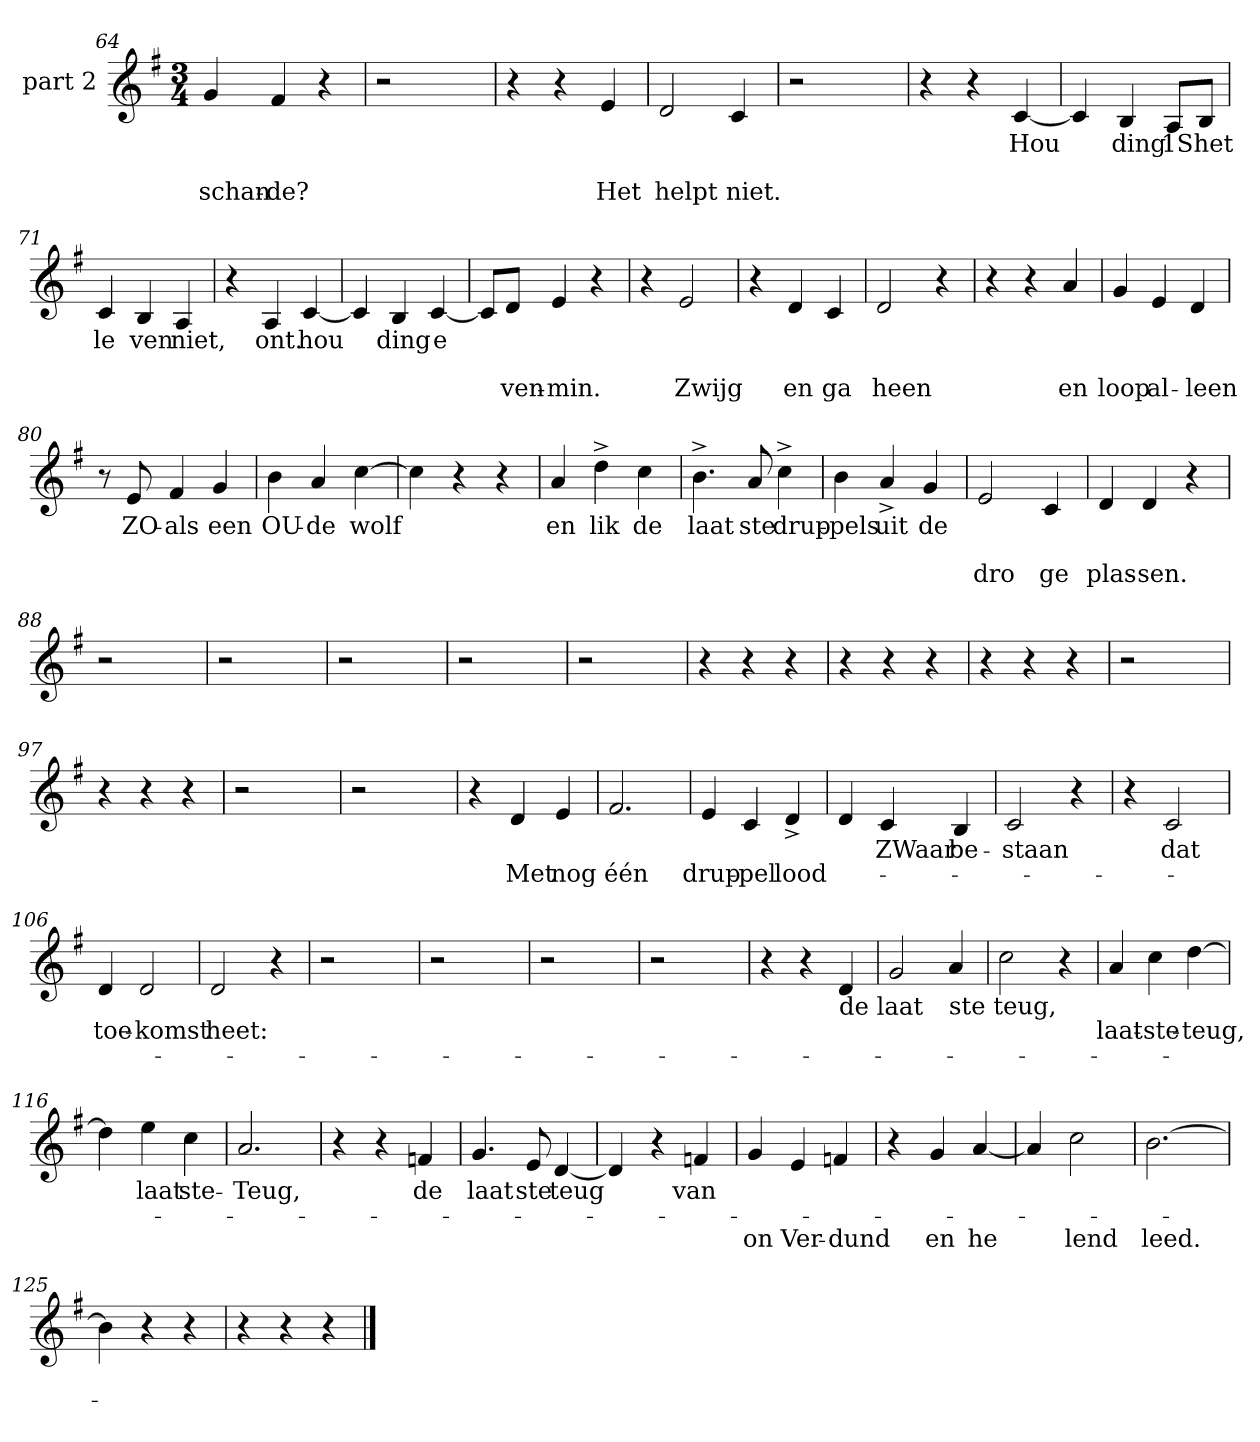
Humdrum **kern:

**kern	**text	**text	**text
*part1	*part1	*part1	*part1
*staff1	*staff1	*staff1	*staff1
*I"part 2	*	*	*
*clefG2	*	*	*
*k[f#]	*	*	*
*M3/4	*	*	*
=64	=64	=64	=64
!	!	!	!LO:LY:b
4g/	.	.	schan-
!	!	!	!LO:LY:b
4f#/	.	.	de?
4r	.	.	.
=65	=65	=65	=65
2r	.	.	.
4ryy	.	.	.
=66	=66	=66	=66
4r	.	.	.
4r	.	.	.
!	!	!	!LO:LY:b
4e/	.	.	Het
=67	=67	=67	=67
!	!	!	!LO:LY:b
2d/	.	.	helpt
!	!	!	!LO:LY:b
4c/	.	.	niet.
!!LO:PB:g=z
=68	=68	=68	=68
2r	.	.	.
4ryy	.	.	.
=69	=69	=69	=69
4r	.	.	.
4r	.	.	.
!	!LO:LY:b	!	!
[4c/	Hou	.	.
=70	=70	=70	=70
4c/]	.	.	.
!	!LO:LY:b	!	!
4B/	ding	.	.
!	!LO:LY:b	!	!
8A/L	1S	.	.
!	!LO:LY:b	!	!
8B/J	het	.	.
=71	=71	=71	=71
!	!LO:LY:b	!	!
4c/	le	.	.
!	!LO:LY:b	!	!
4B/	ven	.	.
!	!LO:LY:b	!	!
4A/	niet,	.	.
=72	=72	=72	=72
4r	.	.	.
!	!LO:LY:b	!	!
4A/	ont.	.	.
!	!LO:LY:b	!	!
[4c/	hou	.	.
=73	=73	=73	=73
4c/]	.	.	.
!	!LO:LY:b	!	!
4B/	ding	.	.
!	!LO:LY:b	!	!
[4c/	e	.	.
=74	=74	=74	=74
8c/L]	.	.	.
!	!	!	!LO:LY:b
8d/J	.	.	ven-
!	!	!	!LO:LY:b
4e/	.	.	min.
4r	.	.	.
!!LO:LB:g=z
=75	=75	=75	=75
4r	.	.	.
!	!	!	!LO:LY:b
2e/	.	.	Zwijg
=76	=76	=76	=76
4r	.	.	.
!	!	!	!LO:LY:b
4d/	.	.	en
!	!	!	!LO:LY:b
4c/	.	.	ga
=77	=77	=77	=77
!	!	!	!LO:LY:b
2d/	.	.	heen
4r	.	.	.
=78	=78	=78	=78
4r	.	.	.
4r	.	.	.
!	!	!	!LO:LY:b
4a/	.	.	en
=79	=79	=79	=79
!	!	!	!LO:LY:b
4g/	.	.	loop
!	!	!	!LO:LY:b
4e/	.	.	al-
!	!	!	!LO:LY:b
4d/	.	.	leen
=80	=80	=80	=80
8r	.	.	.
!	!LO:LY:b	!	!
8e/	ZO -	.	.
!	!LO:LY:b	!	!
4f#/	als	.	.
!	!LO:LY:b	!	!
4g/	een	.	.
=81	=81	=81	=81
!	!LO:LY:b	!	!
4b\	OU -	.	.
!	!LO:LY:b	!	!
4a/	de	.	.
!	!LO:LY:b	!	!
[4cc\	wolf	.	.
=82	=82	=82	=82
4cc\]	.	.	.
4r	.	.	.
4r	.	.	.
!!LO:LB:g=z
=83	=83	=83	=83
!	!LO:LY:b	!	!
4a/	en	.	.
!	!LO:LY:b	!	!
4dd^\	lik	.	.
!	!LO:LY:b	!	!
4cc\	de	.	.
=84	=84	=84	=84
!	!LO:LY:b	!	!
4.b^\	laat	.	.
!	!LO:LY:b	!	!
8a/	ste	.	.
!	!LO:LY:b	!	!
4cc^\	drup -	.	.
=85	=85	=85	=85
!	!LO:LY:b	!	!
4b\	pels	.	.
!	!LO:LY:b	!	!
4a^/	uit	.	.
!	!LO:LY:b	!	!
4g/	de	.	.
=86	=86	=86	=86
!	!	!	!LO:LY:b
2e/	.	.	dro
!	!	!	!LO:LY:b
4c/	.	.	ge
=87	=87	=87	=87
!	!	!	!LO:LY:b
4d/	.	.	plas-
!	!	!	!LO:LY:b
4d/	.	.	sen.
4r	.	.	.
=88	=88	=88	=88
2r	.	.	.
4ryy	.	.	.
=89	=89	=89	=89
2r	.	.	.
4ryy	.	.	.
=90	=90	=90	=90
2r	.	.	.
4ryy	.	.	.
!!LO:LB:g=z
=91	=91	=91	=91
2r	.	.	.
4ryy	.	.	.
=92	=92	=92	=92
2r	.	.	.
4ryy	.	.	.
=93	=93	=93	=93
4r	.	.	.
4r	.	.	.
4r	.	.	.
=94	=94	=94	=94
4r	.	.	.
4r	.	.	.
4r	.	.	.
=95	=95	=95	=95
4r	.	.	.
4r	.	.	.
4r	.	.	.
=96	=96	=96	=96
2r	.	.	.
4ryy	.	.	.
=97	=97	=97	=97
4r	.	.	.
4r	.	.	.
4r	.	.	.
=98	=98	=98	=98
2r	.	.	.
4ryy	.	.	.
!!LO:LB:g=z
=99	=99	=99	=99
2r	.	.	.
4ryy	.	.	.
=100	=100	=100	=100
4r	.	.	.
!	!	!LO:LY:b	!
4d/	.	Met	.
!	!	!LO:LY:b	!
4e/	.	nog	.
=101	=101	=101	=101
!	!	!LO:LY:b	!
2.f#/	.	één	.
=102	=102	=102	=102
!	!	!LO:LY:b	!
4e/	.	drup -	.
!	!	!LO:LY:b	!
4c/	.	pel	.
!	!	!LO:LY:b	!
4d^/	.	lood-	.
=103	=103	=103	=103
4d/	.	.	.
!	!LO:LY:b	!	!
4c/	ZWaar	.	.
!	!LO:LY:b	!	!
4B/	be-	.	.
=104	=104	=104	=104
!	!LO:LY:b	!	!
2c/	staan	.	.
4r	.	.	.
=105	=105	=105	=105
4r	.	.	.
!	!LO:LY:b	!	!
2c/	dat	.	.
=106	=106	=106	=106
!	!LO:LY:b	!	!
4d/	toe-	.	.
!	!LO:LY:b	!	!
2d/	komst	.	.
!!LO:LB:g=z
=107	=107	=107	=107
!	!LO:LY:b	!	!
2d/	heet:	.	.
4r	.	.	.
=108	=108	=108	=108
2r	.	.	.
4ryy	.	.	.
=109	=109	=109	=109
2r	.	.	.
4ryy	.	.	.
=110	=110	=110	=110
2r	.	.	.
4ryy	.	.	.
=111	=111	=111	=111
2r	.	.	.
4ryy	.	.	.
=112	=112	=112	=112
4r	.	.	.
4r	.	.	.
!LO:TX:b:t=de laat	!	!	!
4d/	.	.	.
=113	=113	=113	=113
2g/	.	.	.
!LO:TX:b:t=ste teug,	!	!	!
4a/	.	.	.
=114	=114	=114	=114
2cc\	.	.	.
4r	.	.	.
!!LO:LB:g=z
=115	=115	=115	=115
!	!LO:LY:b	!	!
4a/	laat -	.	.
!	!LO:LY:b	!	!
4cc\	ste -	.	.
!	!LO:LY:b	!	!
[4dd\	teug,	.	.
=116	=116	=116	=116
4dd\]	.	.	.
!	!LO:LY:b	!	!
4ee\	laat	.	.
!	!LO:LY:b	!	!
4cc\	ste-	.	.
=117	=117	=117	=117
!	!LO:LY:b	!	!
2.a/	Teug,	.	.
=118	=118	=118	=118
4r	.	.	.
4r	.	.	.
!	!LO:LY:b	!	!
4fn/	de	.	.
=119	=119	=119	=119
!	!LO:LY:b	!	!
4.g/	laat	.	.
!	!LO:LY:b	!	!
8e/	ste	.	.
!	!LO:LY:b	!	!
[4d/	teug	.	.
=120	=120	=120	=120
4d/]	.	.	.
4r	.	.	.
!	!LO:LY:b	!	!
4fn/	van	.	.
=121	=121	=121	=121
!	!	!	!LO:LY:b
4g/	.	.	on
!	!	!	!LO:LY:b
4e/	.	.	Ver -
!	!	!	!LO:LY:b
4fn/	.	.	dund
!!LO:LB:g=z
=122	=122	=122	=122
4r	.	.	.
!	!	!	!LO:LY:b
4g/	.	.	en
!	!	!	!LO:LY:b
[4a/	.	.	he
=123	=123	=123	=123
4a/]	.	.	.
!	!	!	!LO:LY:b
2cc\	.	.	lend
=124	=124	=124	=124
!	!	!	!LO:LY:b
[2.b\	.	.	leed.
=125	=125	=125	=125
4b\]	.	.	.
4r	.	.	.
4r	.	.	.
=126	=126	=126	=126
4r	.	.	.
4r	.	.	.
4r	.	.	.
==	==	==	==
*-	*-	*-	*-
